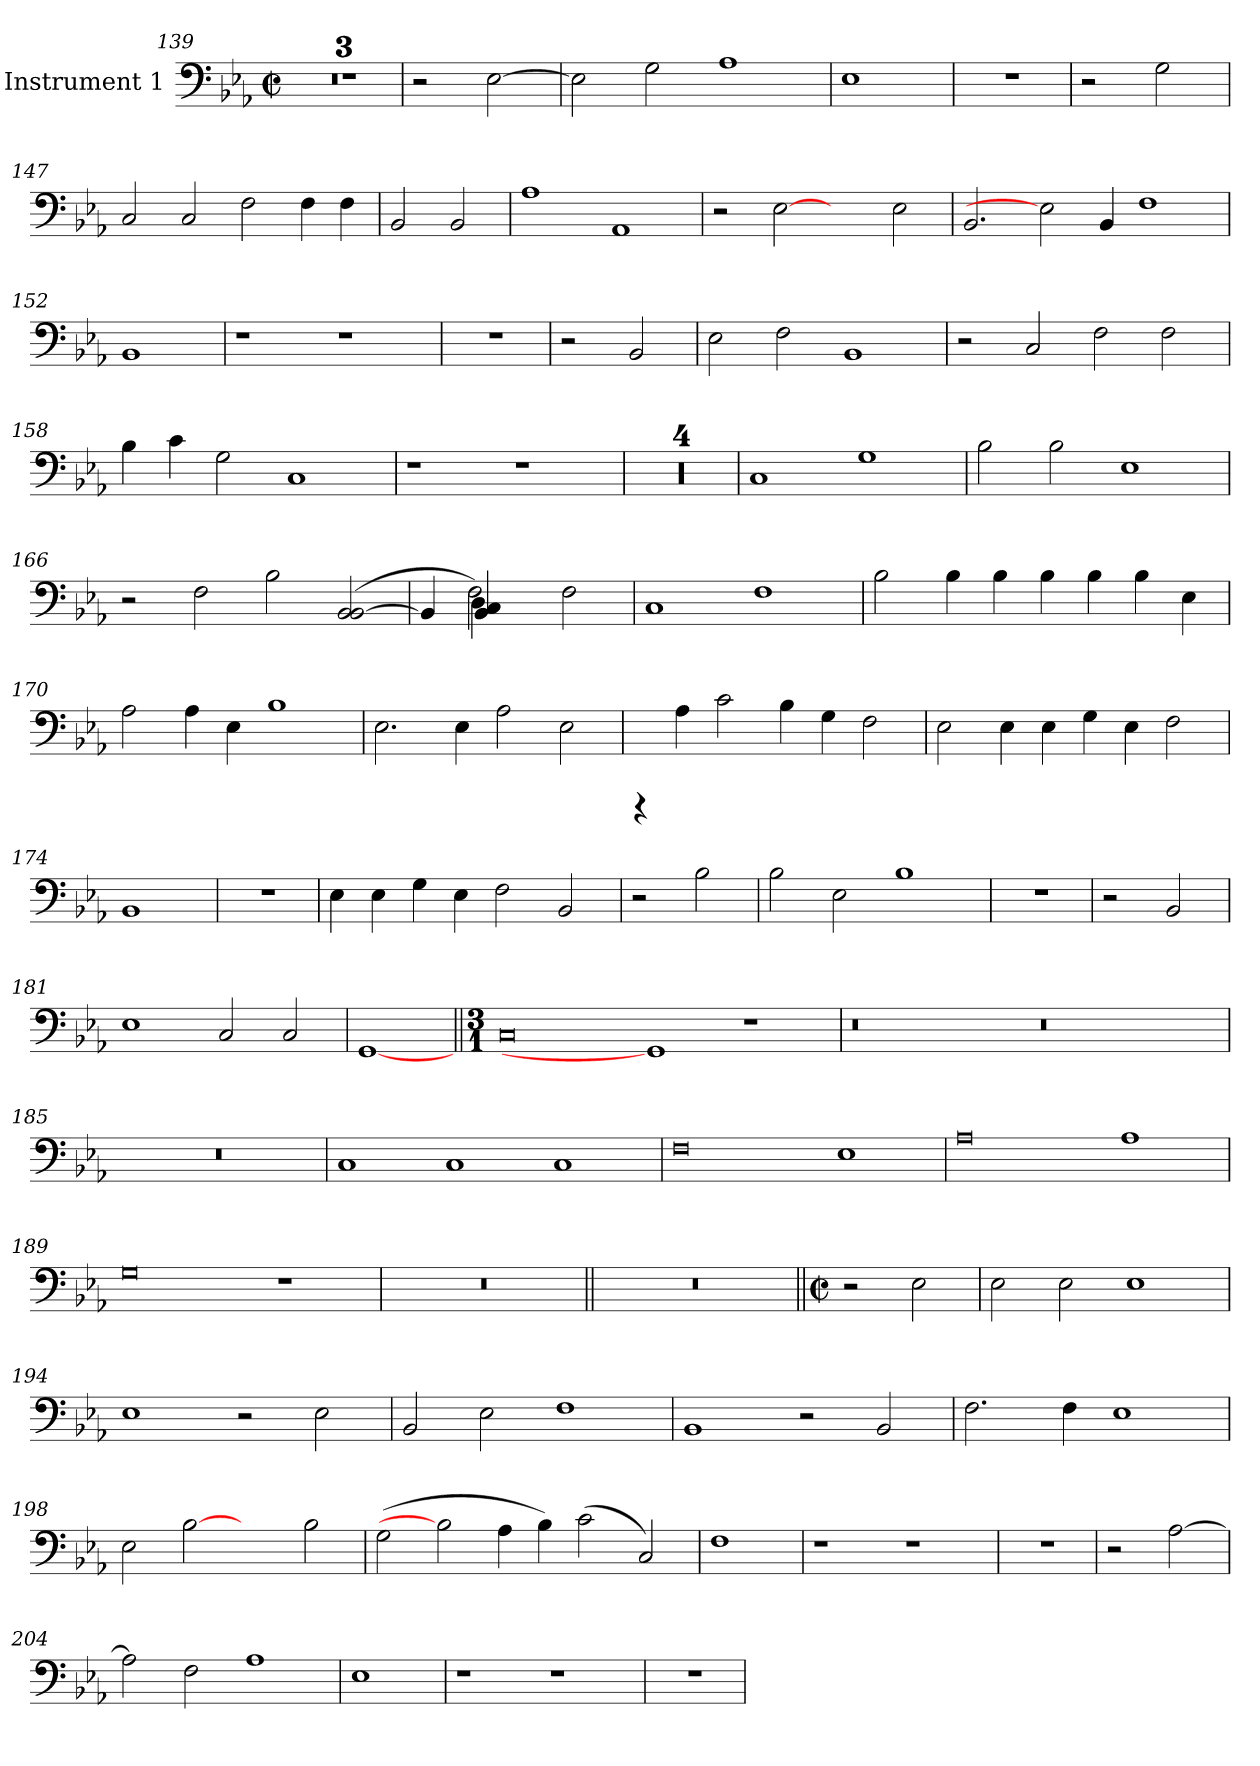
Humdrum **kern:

**kern
*part1
*staff1
*I"Instrument 1
*clefF4
*k[b-e-a-]
*E-:
*M2/2
*met(c|)
=139
1r
=140
1r
=141
1r
!!LO:LB:g=z
=142
2r
[>2E-\
=143
2E-\]
2G\
1A-
=144
1E-
=145
1r
=146
2r
2G\
!!LO:LB:g=z
=147
2C/
2C/
2F\
4F\
4F\
=148
2BB-/
2BB-/
=149
1A-
1AA-
=150
2r
[2E-
2ryy
2E-\
=151
2.BB-/
2E-]
4BB-/
1F
!!LO:LB:g=z
=152
1BB-
=153
1r
1r
=154
1r
=155
2r
2BB-/
=156
2E-\
2F\
1BB-
=157
2r
2C/
2F\
2F\
!!LO:LB:g=z
=158
4B-\
4c\
2G\
1C
=159
1r
1r
=160
1r
=161
1r
=162
1r
=163
1r
=164
1C
1G
=165
2B-\
2B-\
1E-
=166
2r
2F\
2B-\
(>2BB-/ [>2BB-/
!!LO:LB:g=z
=167
*^
*	*^
4BB-/]	4ryy	4ryy
2F\)	4D\	4C/ 4BB-/
.	2.ryy	2.ryy
2F\	.	.
*v	*v	*v
=168
1C
1F
=169
2B-\
4B-\
4B-\
4B-\
4B-\
4B-\
4E-\
=170
2A-\
4A-\
4E-\
1B-
=171
2.E-\
4E-\
2A-\
2E-\
!!LO:LB:g=z
=172
4rCCC
4A-\
2c\
4B-\
4G\
2F\
=173
2E-\
4E-\
4E-\
4G\
4E-\
2F\
=174
1BB-
=175
1r
=176
4E-\
4E-\
4G\
4E-\
2F\
2BB-/
!!LO:LB:g=z
=177
2r
2B-\
=178
2B-\
2E-\
1B-
=179
1r
=180
2r
2BB-/
=181
1E-
2C/
2C/
!!LO:LB:g=z
=182
[1GG
=183||
*M3/1
0C
1GG]
1r
=184
0.r
0.r
=185
0.r
=186
1C
1C
1C
=187
0F
1E-
!!LO:LB:g=z
=188
0A-
1A-
=189
0G
1r
=190
0.r
=191||
0.r
=192||
*M2/2
*met(c|)
2r
2E-\
=193
2E-\
2E-\
1E-
!!LO:PB:g=z
=194
1E-
2r
2E-\
=195
2BB-/
2E-\
1F
=196
1BB-
2r
2BB-/
=197
2.F\
4F\
1E-
=198
2E-\
[2B-
2ryy
2B-\
!!LO:LB:g=z
=199
(>2G\
2B-]
4A-\
4B-\)
(>2c\
2C/)
=200
1F
=201
1r
1r
=202
1r
=203
2r
[>2A-\
=204
2A-\]
2F\
1A-
!!LO:LB:g=z
=205
1E-
=206
1r
1r
=207
1r
=
*-
